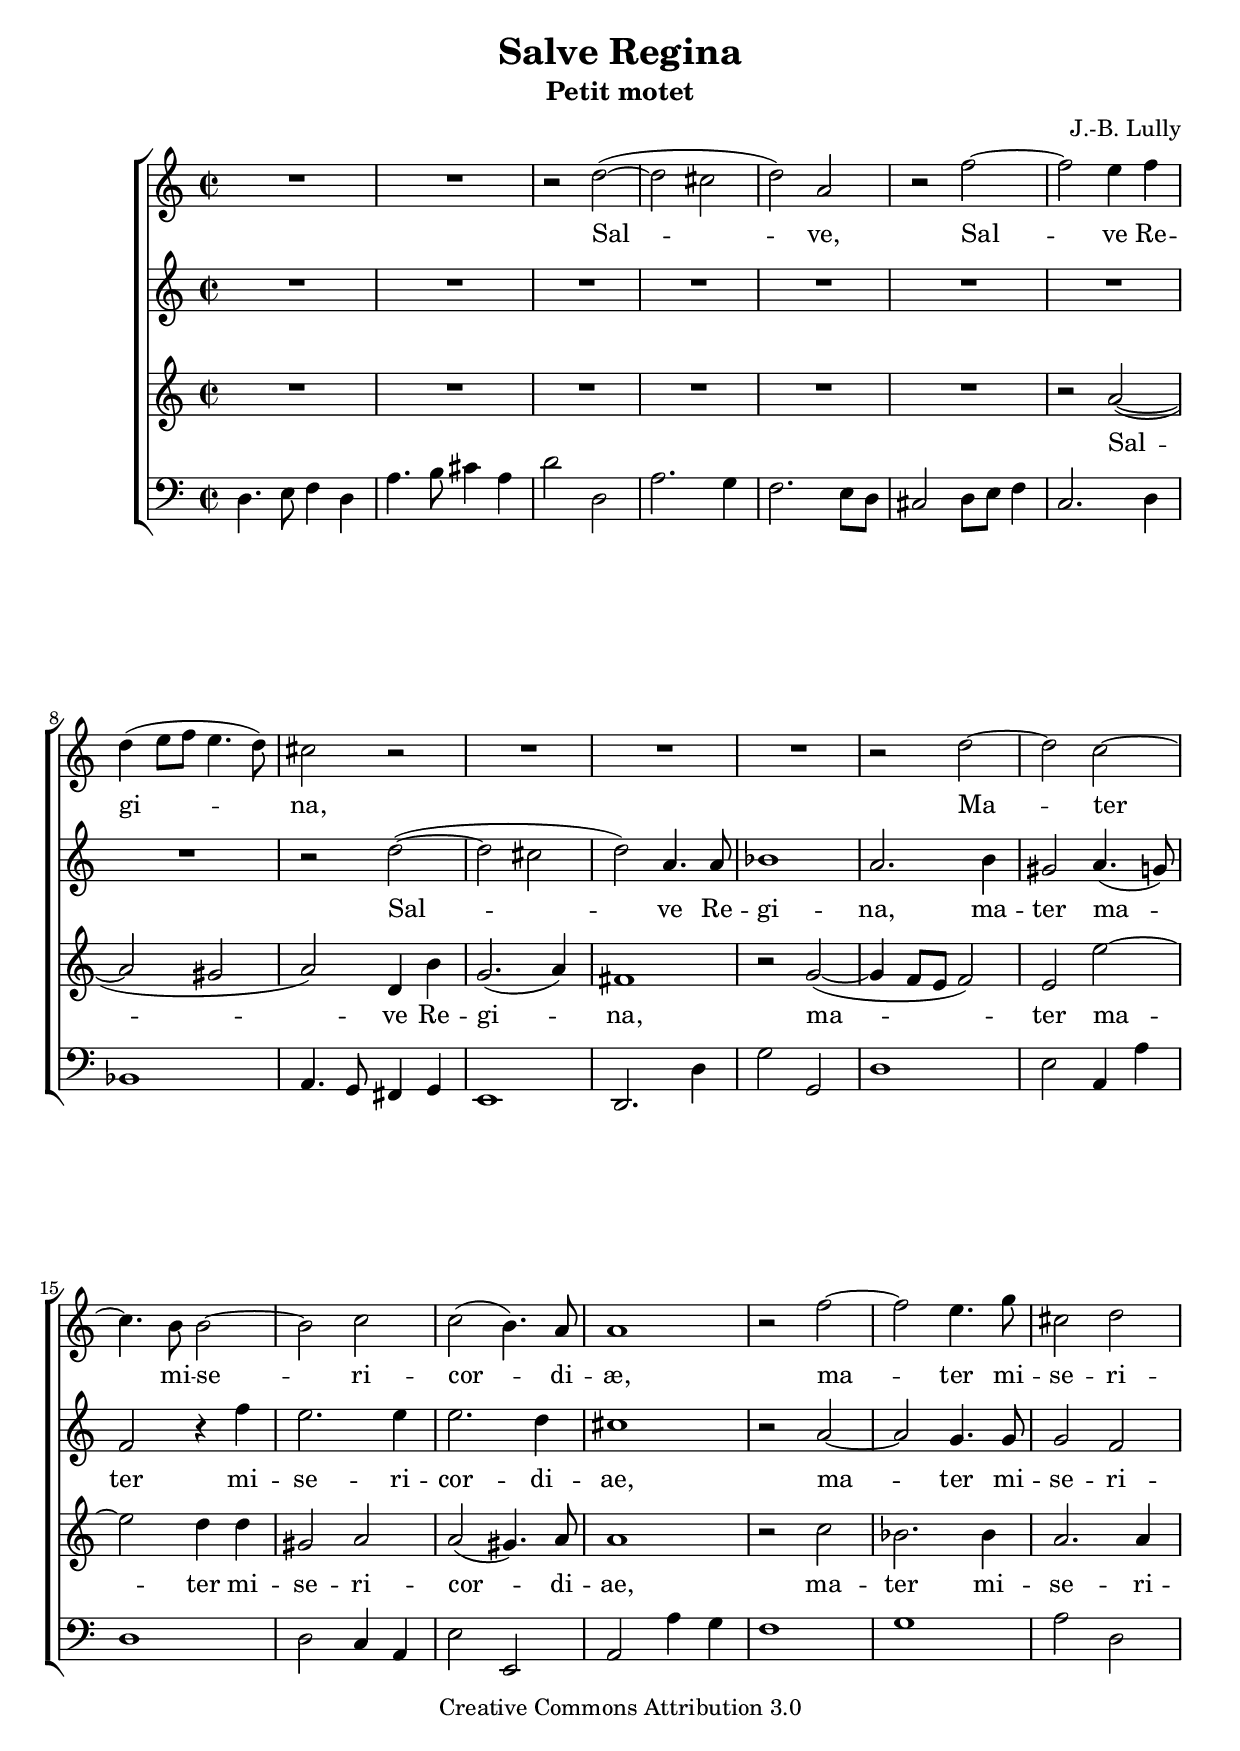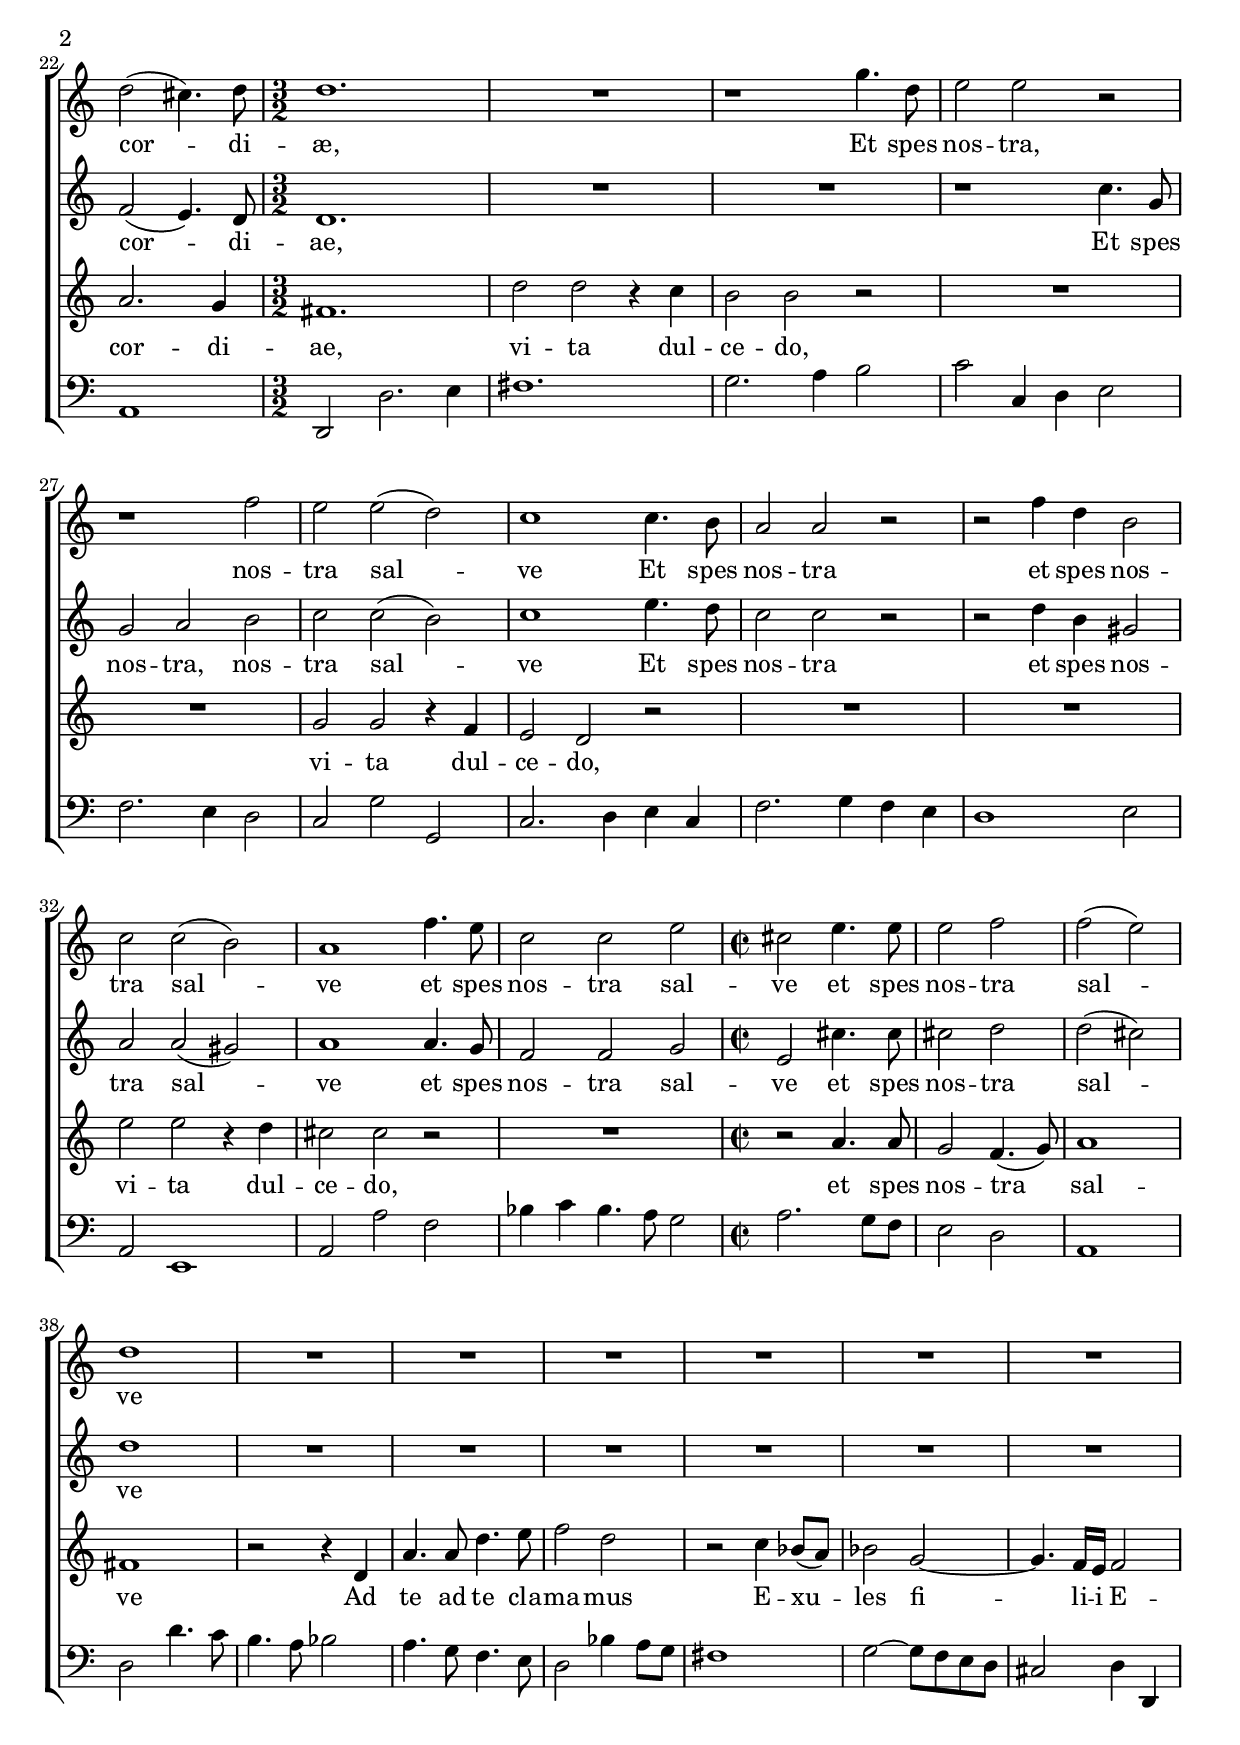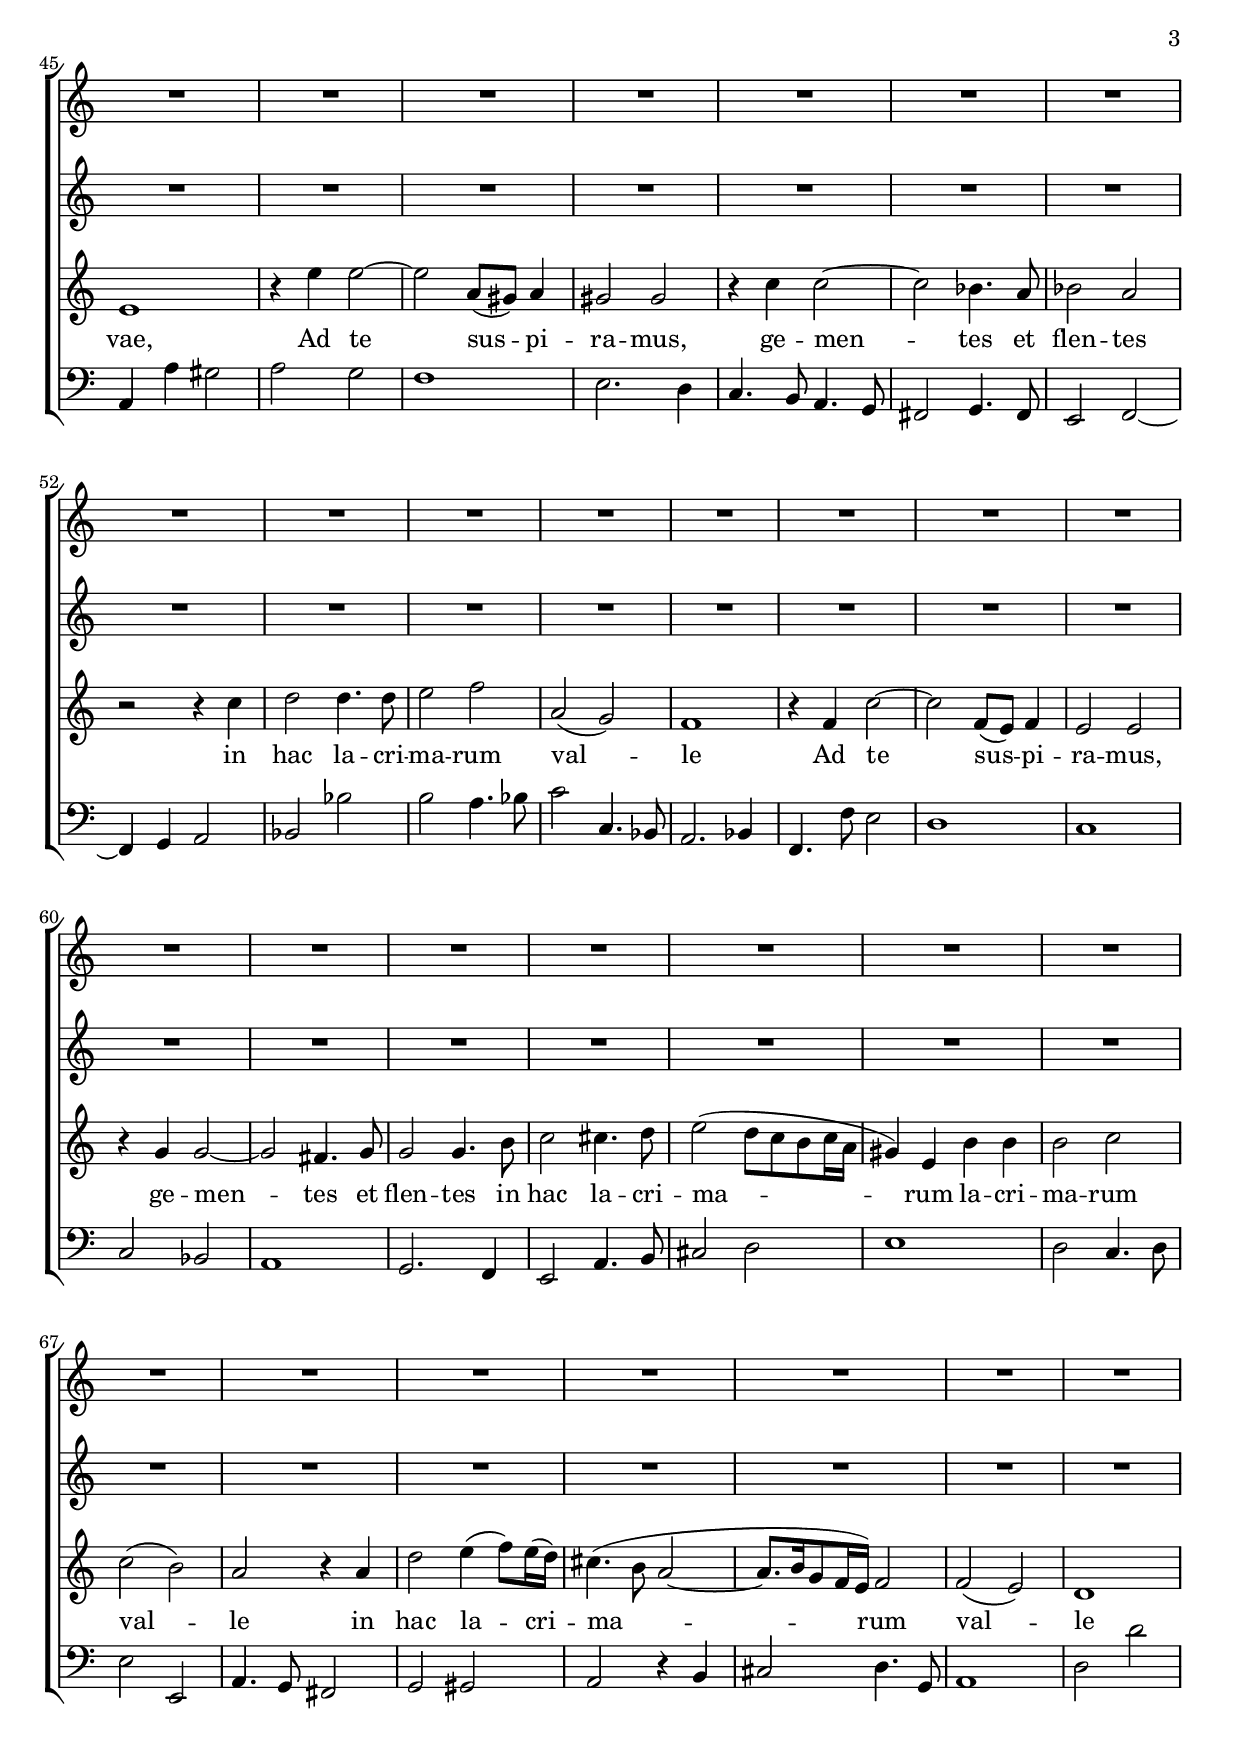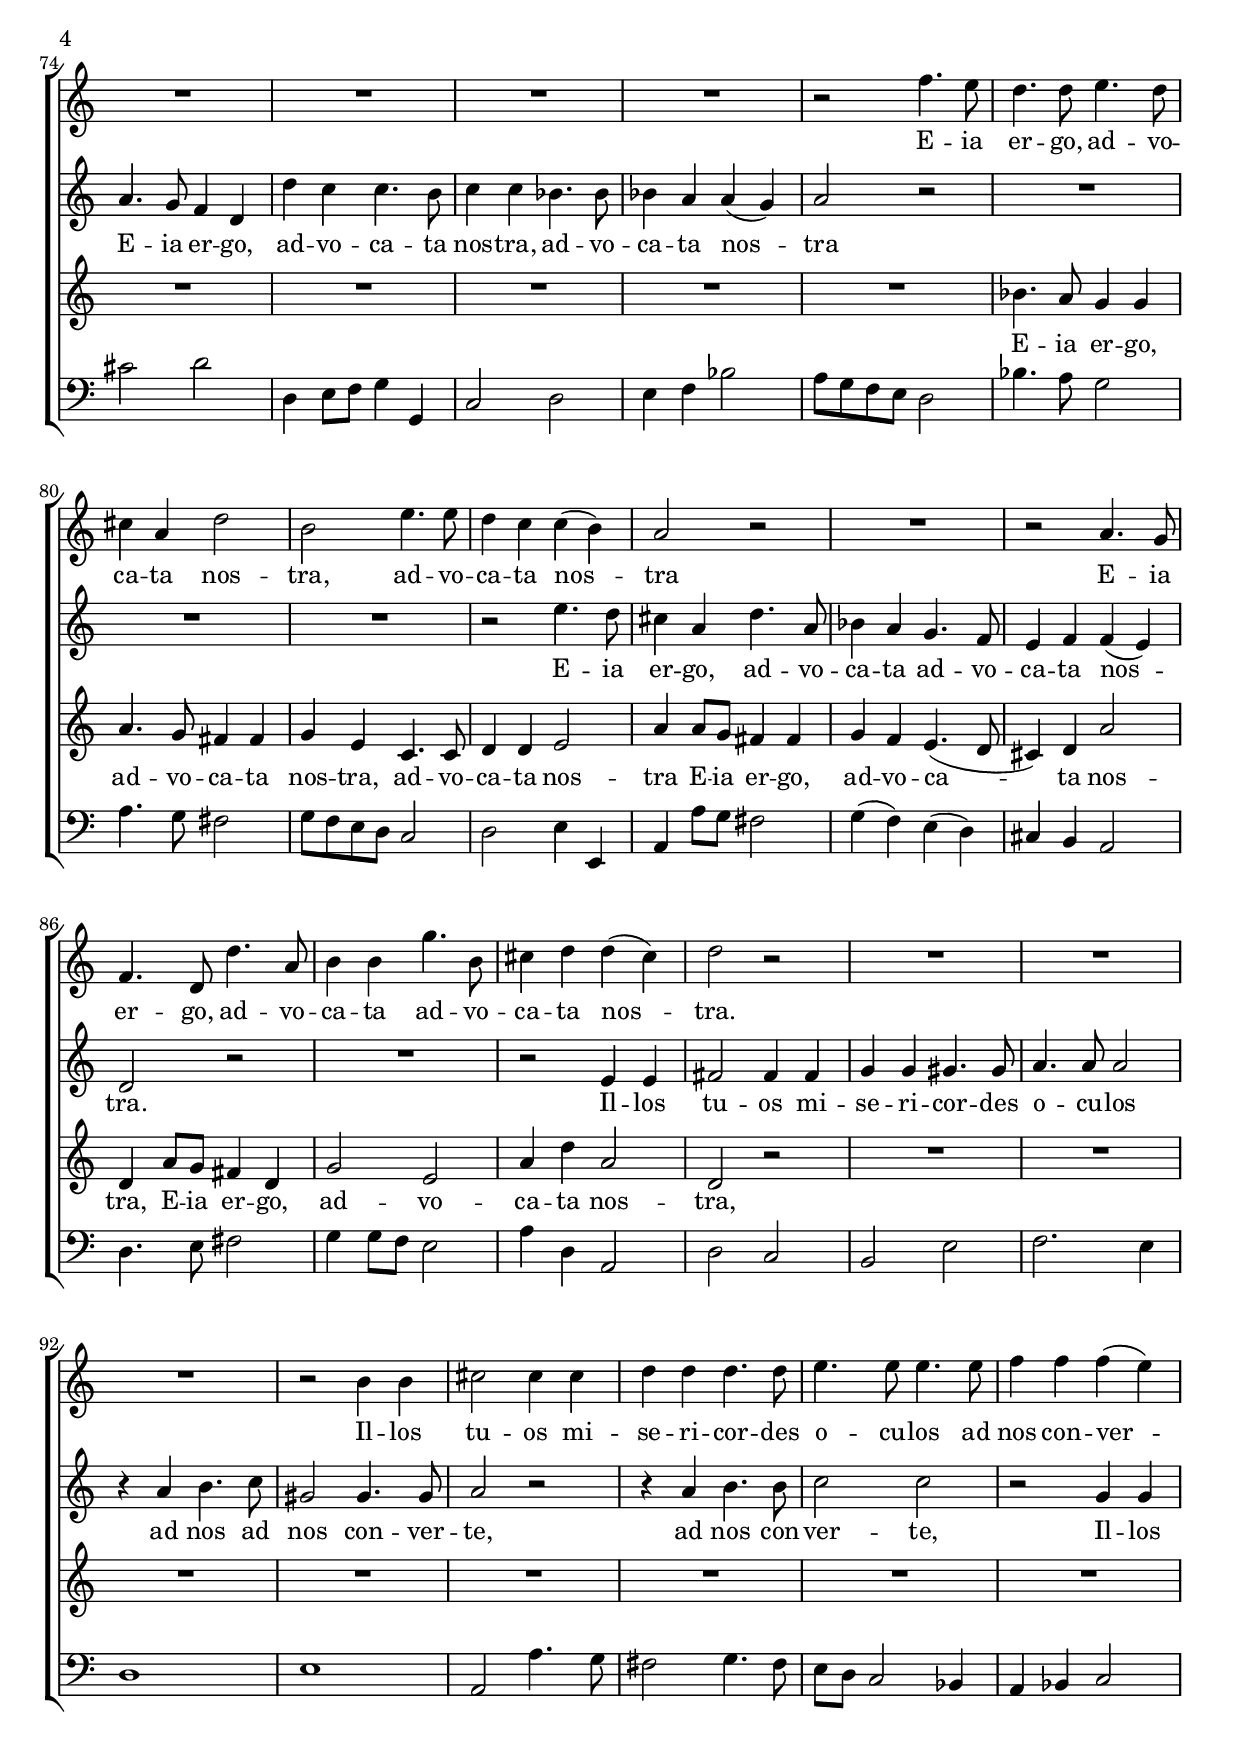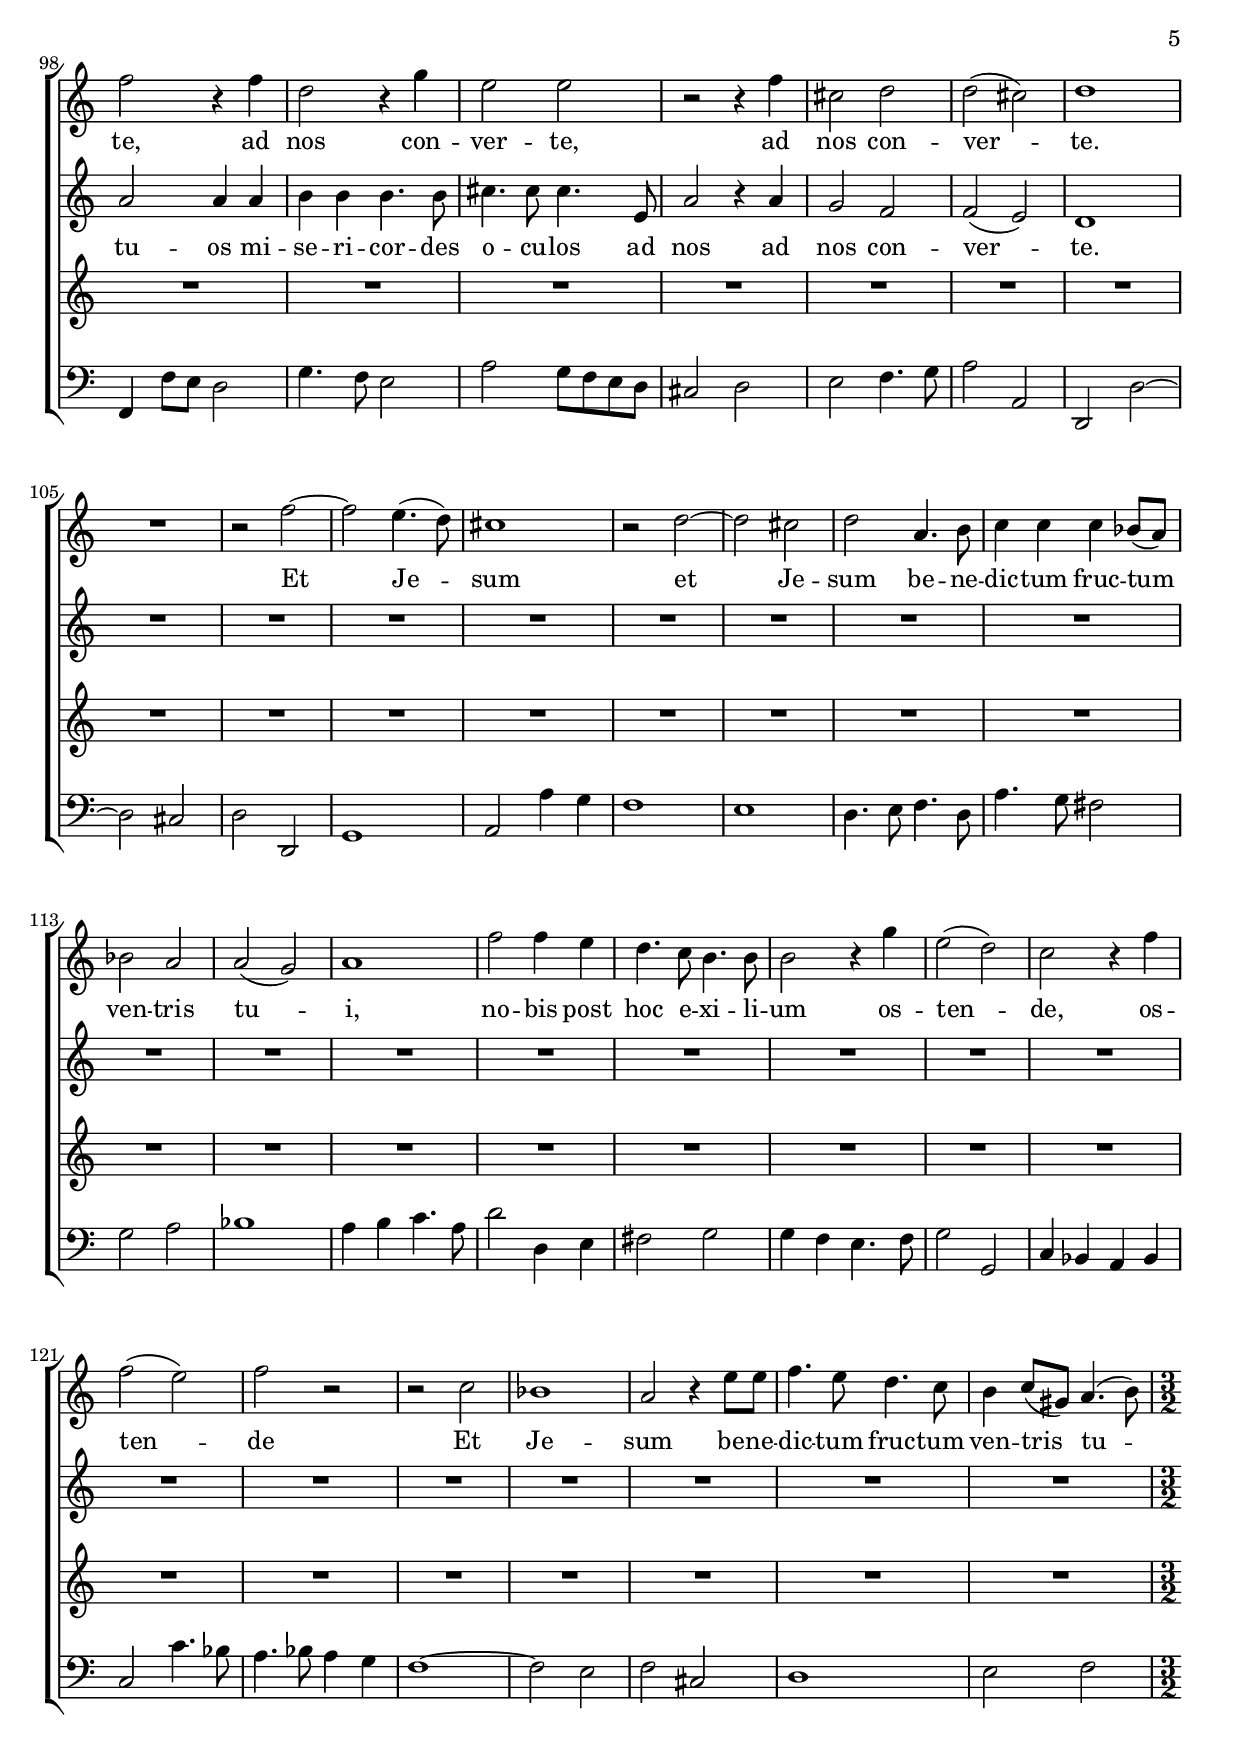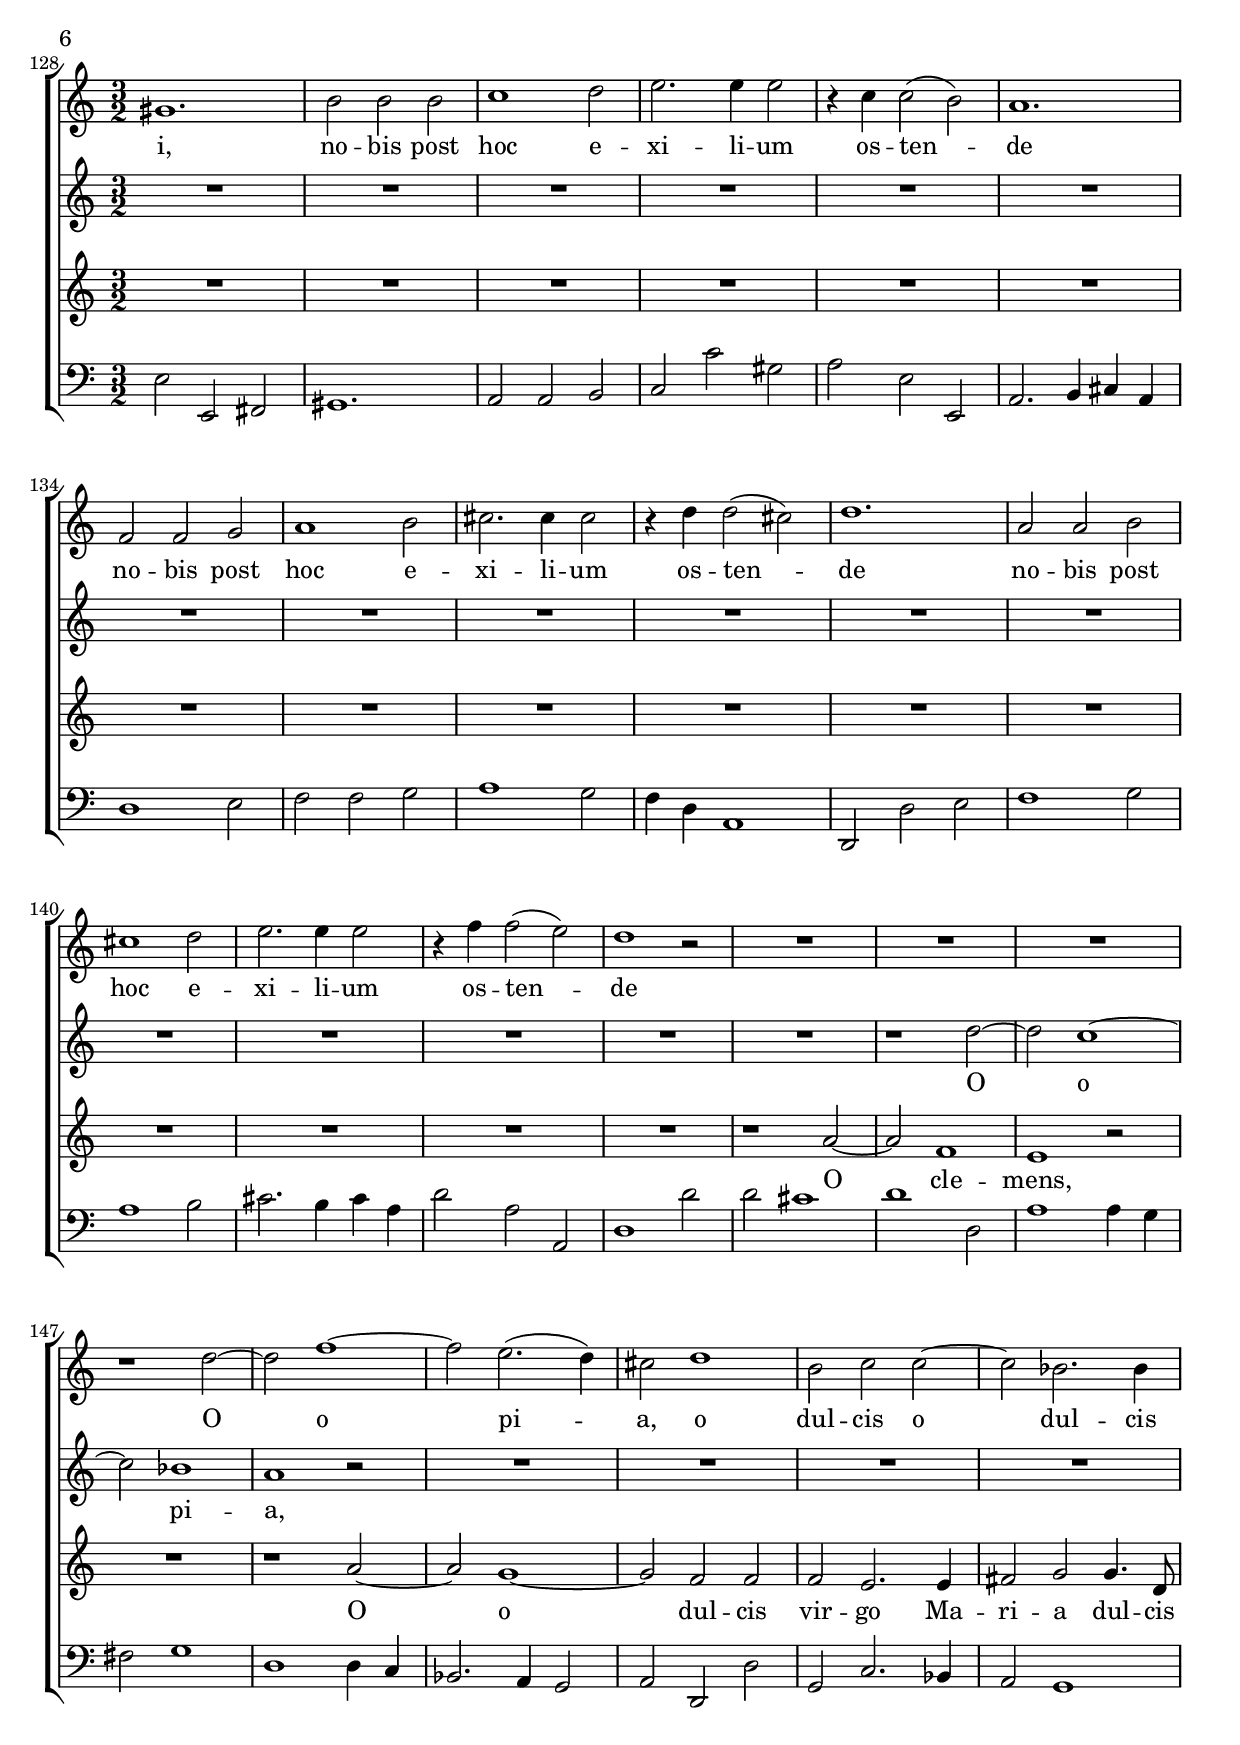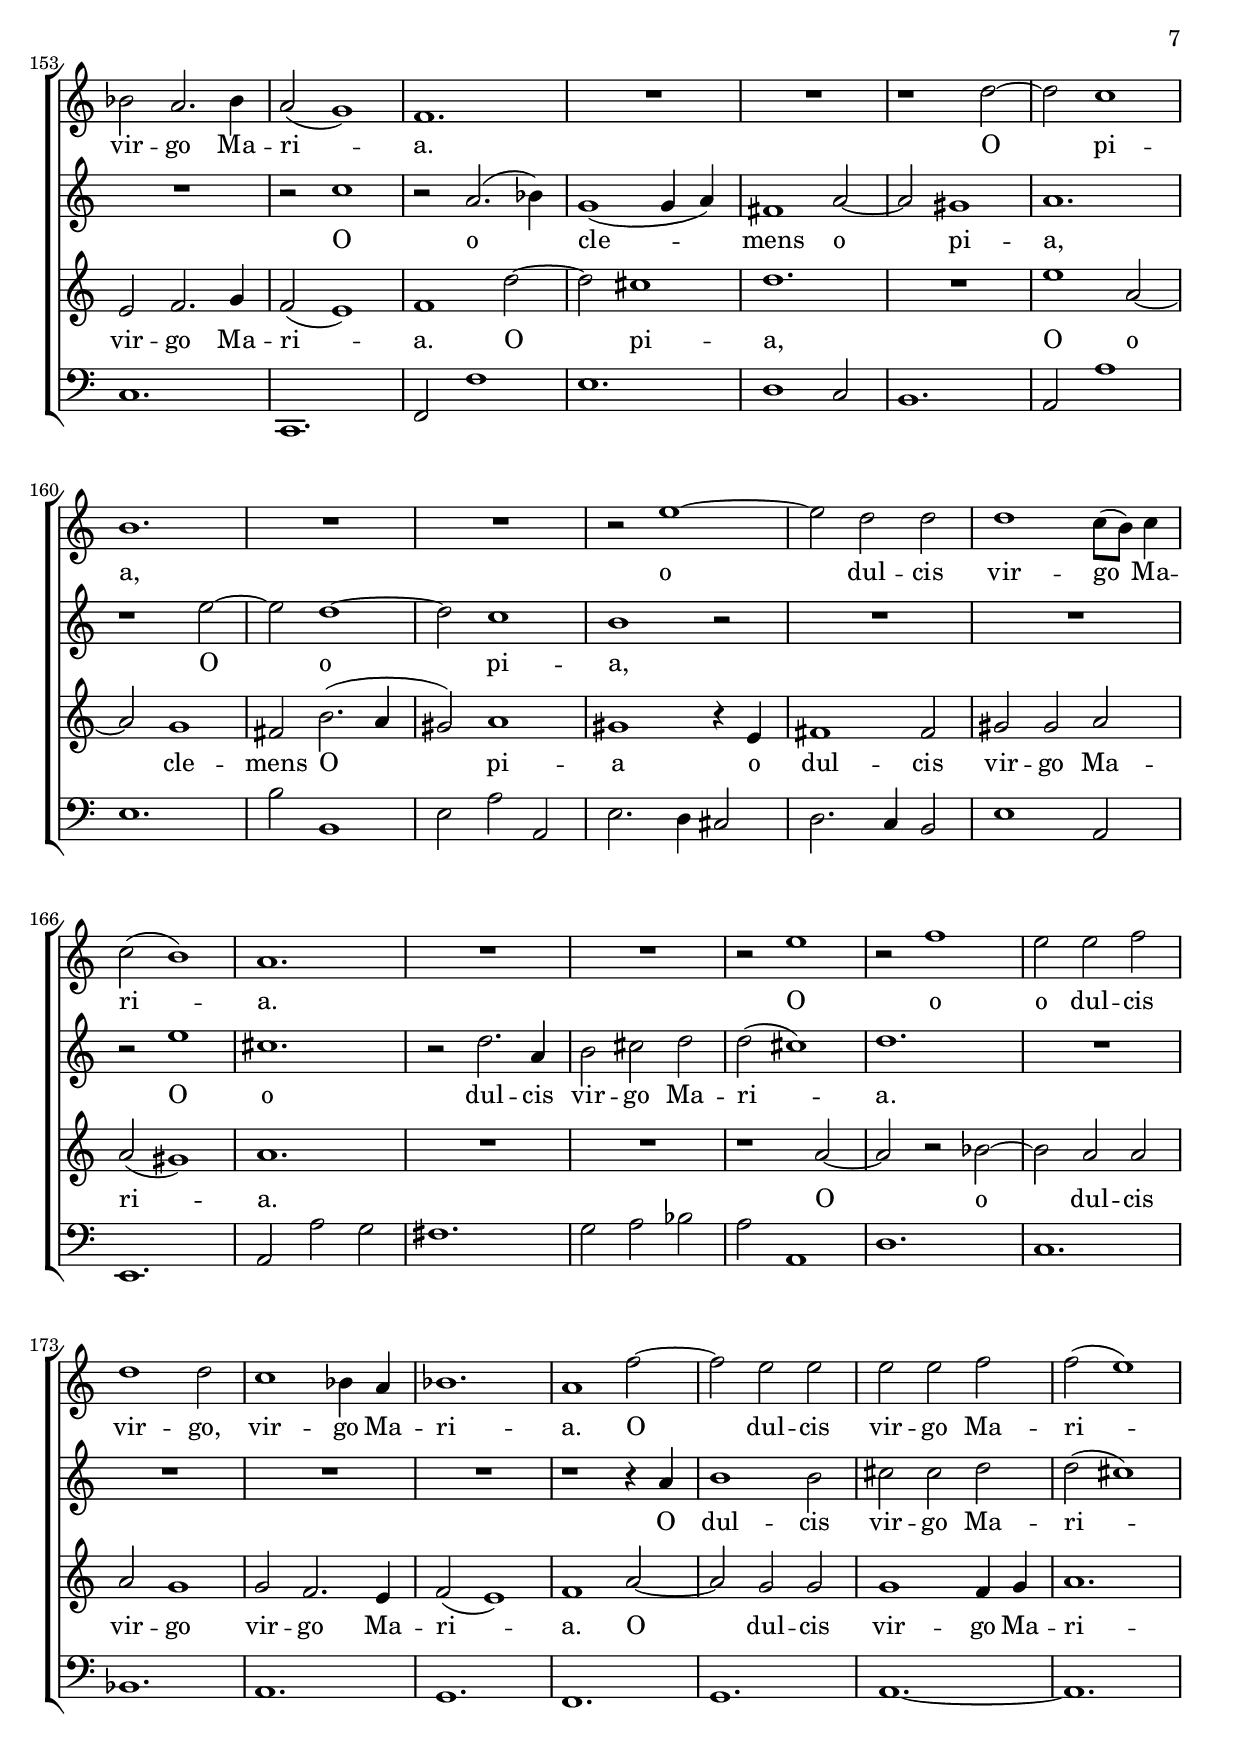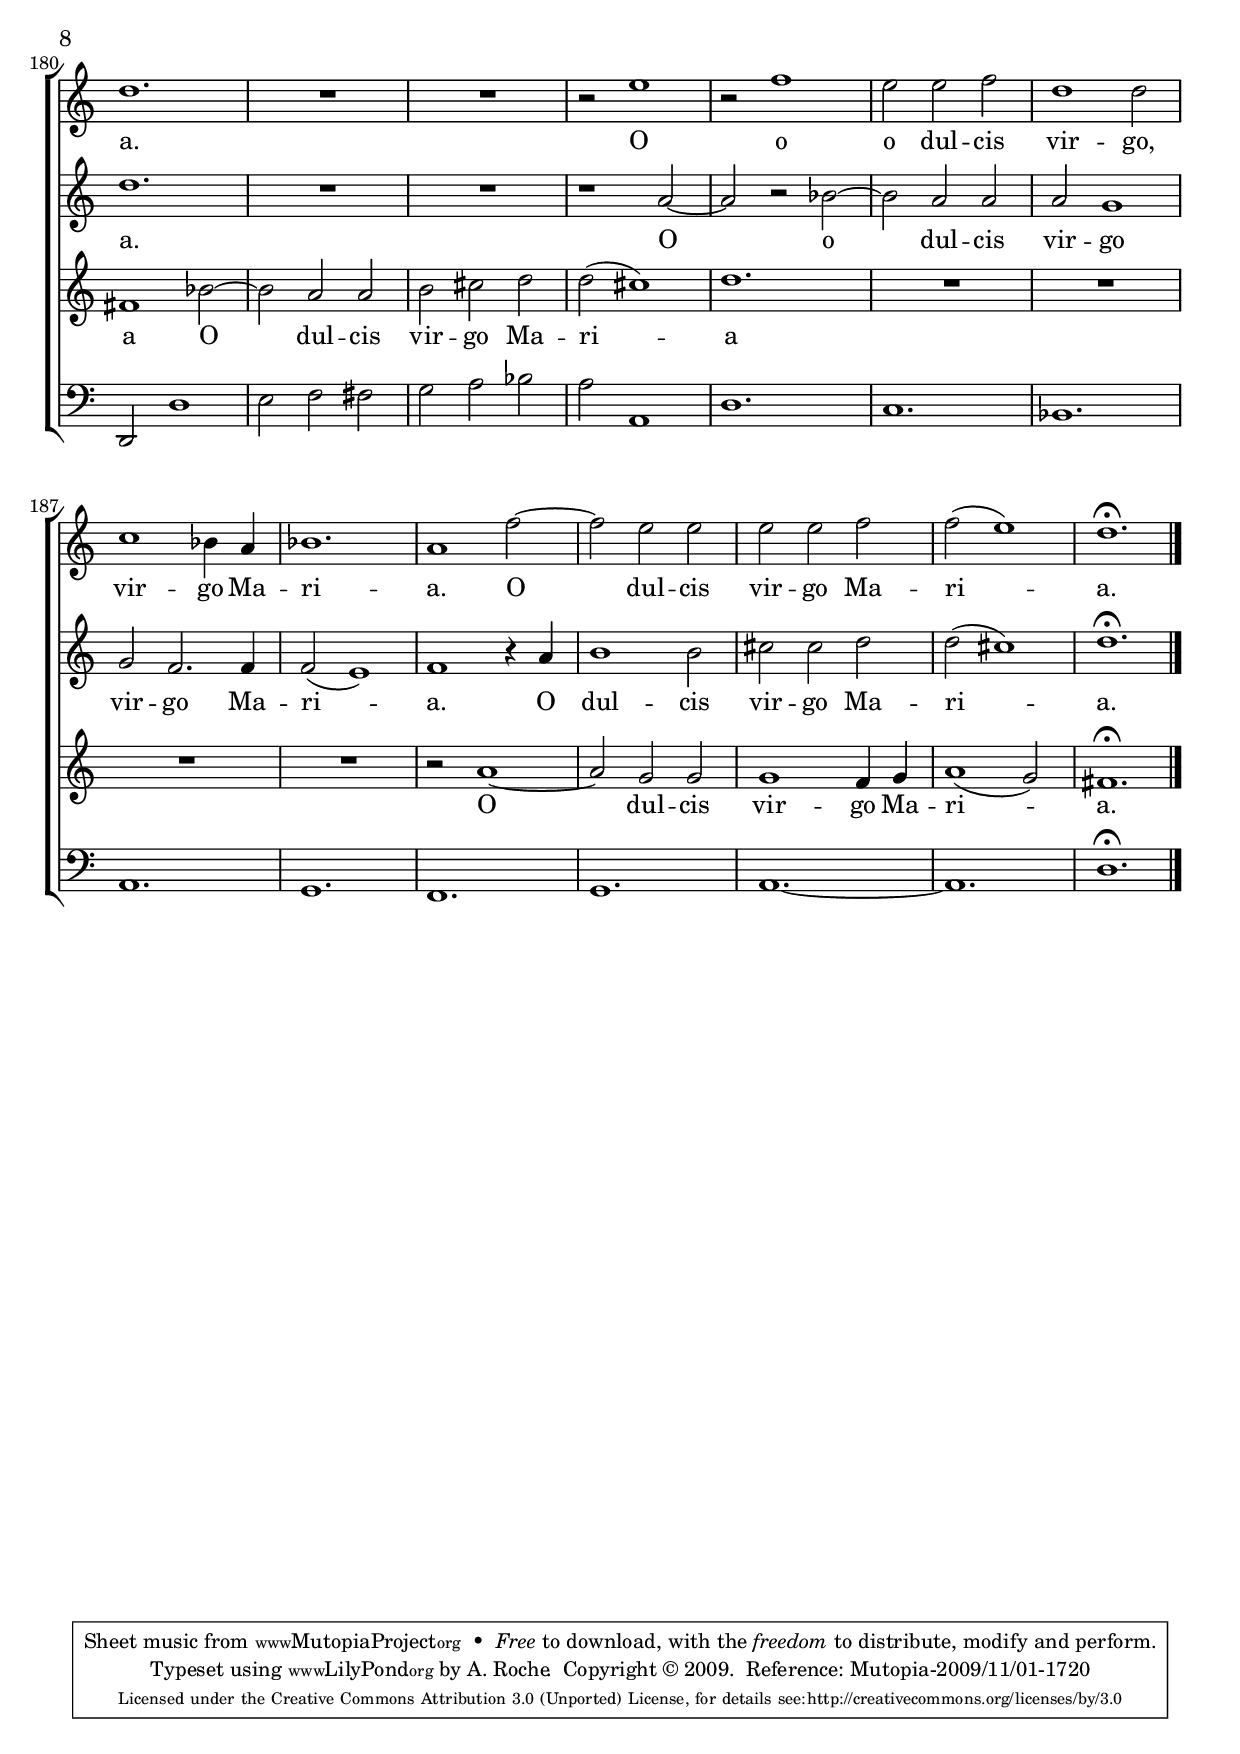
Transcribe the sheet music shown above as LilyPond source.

% Created on Fri Oct 30 18:05:43 CET 2009
\version "2.12.0"

\header {
	title = "Salve Regina" 
	subtitle = "Petit motet" 
 	composer = "J.-B. Lully" 
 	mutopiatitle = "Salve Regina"
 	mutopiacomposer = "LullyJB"
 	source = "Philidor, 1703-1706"
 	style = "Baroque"
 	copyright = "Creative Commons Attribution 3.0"
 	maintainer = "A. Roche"

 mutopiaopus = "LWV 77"
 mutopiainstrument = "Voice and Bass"
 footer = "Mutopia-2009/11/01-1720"
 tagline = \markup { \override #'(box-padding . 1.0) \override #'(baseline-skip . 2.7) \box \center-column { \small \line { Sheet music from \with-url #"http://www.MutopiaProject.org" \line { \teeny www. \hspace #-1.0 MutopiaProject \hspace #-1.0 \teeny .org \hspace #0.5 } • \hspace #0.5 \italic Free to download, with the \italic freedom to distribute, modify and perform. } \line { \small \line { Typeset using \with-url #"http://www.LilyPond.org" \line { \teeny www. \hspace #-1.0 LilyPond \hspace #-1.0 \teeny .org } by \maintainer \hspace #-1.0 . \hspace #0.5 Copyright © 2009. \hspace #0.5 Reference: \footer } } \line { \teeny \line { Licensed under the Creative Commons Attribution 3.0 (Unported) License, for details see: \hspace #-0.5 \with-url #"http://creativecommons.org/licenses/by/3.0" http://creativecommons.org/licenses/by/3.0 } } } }
}

\include "italiano.ly"

verseS= \lyricmode {
	Sal -- ve, Sal -- ve Re -- gi -- na,
	Ma -- ter mi -- se -- ri -- cor -- di -- æ,
	ma -- ter mi -- se -- ri -- cor -- di -- æ,
	Et spes nos -- tra, nos -- tra sal -- ve
	Et spes nos -- tra et spes nos -- tra sal -- ve
	et spes nos -- tra sal -- ve et spes nos -- tra sal -- ve
	E -- ia er -- go, ad -- vo -- ca -- ta nos -- tra,
	ad -- vo -- ca -- ta nos -- tra
	E -- ia er -- go, ad -- vo -- ca -- ta ad -- vo -- ca -- ta nos -- tra.
	Il -- los tu -- os mi -- se -- ri -- cor -- des o -- cu -- los
	ad nos con -- ver -- te, ad nos con -- ver -- te, ad nos con -- ver -- te.
	Et Je -- sum et Je -- sum be -- ne -- dic -- tum fruc -- tum
	ven -- tris tu -- i,
	no -- bis post hoc e -- xi -- li -- um
	os -- ten -- de, os -- ten -- de
	Et Je -- sum be -- ne -- dic -- tum fruc -- tum
	ven -- tris tu -- i,
	no -- bis post hoc e -- xi -- li -- um os -- ten -- de
	no -- bis post hoc e -- xi -- li -- um os -- ten -- de
	no -- bis post hoc e -- xi -- li -- um os -- ten -- de
	O o pi -- a, o dul -- cis o dul -- cis vir -- go Ma -- ri -- a.
	O pi -- a, o dul -- cis vir -- go Ma -- ri -- a.
	O o o dul -- cis vir -- go, vir -- go Ma -- ri -- a.
	O dul -- cis vir -- go Ma -- ri -- a.
	O o o dul -- cis vir -- go, vir -- go Ma -- ri -- a.
	O dul -- cis vir -- go Ma -- ri -- a.
}

verseM= \lyricmode {
	Sal -- ve Re -- gi -- na,
	ma -- ter ma -- ter mi -- se -- ri -- cor -- di -- ae,
	ma -- ter mi -- se -- ri -- cor -- di -- ae,
	Et spes nos -- tra, nos -- tra sal -- ve
	Et spes nos -- tra et spes nos -- tra sal -- ve et spes nos -- tra sal -- ve
	et spes nos -- tra sal -- ve
	E -- ia er -- go, ad -- vo -- ca -- ta nos -- tra,
	ad -- vo -- ca -- ta nos -- tra
	E -- ia er -- go, ad -- vo -- ca -- ta ad -- vo -- ca -- ta nos -- tra.
	Il -- los tu -- os mi -- se -- ri -- cor -- des o -- cu -- los
	ad nos ad nos con -- ver -- te, ad nos con -- ver -- te,
	Il -- los tu -- os mi -- se -- ri -- cor -- des o -- cu -- los
	ad nos ad nos con -- ver -- te.
	O o pi -- a,
	O o cle -- mens
	o pi -- a, O o pi -- a,
	O o dul -- cis vir -- go Ma -- ri -- a.
	O dul -- cis vir -- go Ma -- ri -- a.
	O o dul -- cis vir -- go vir -- go Ma -- ri -- a.
	O dul -- cis vir -- go Ma -- ri -- a.
}

verseA= \lyricmode {
	Sal -- ve Re -- gi -- na,
	ma -- ter ma -- ter mi -- se -- ri -- cor -- di -- ae,
	ma -- ter mi -- se -- ri -- cor -- di -- ae,
	vi -- ta dul -- ce -- do, vi -- ta dul -- ce -- do,
	vi -- ta dul -- ce -- do,
	et spes nos -- tra sal -- ve
	Ad te ad te cla -- ma -- mus
	E -- xu -- les fi -- li -- i E -- vae,
	Ad te sus -- pi -- ra -- mus,
	ge -- men -- tes et flen -- tes
	in hac la -- cri -- ma -- rum val -- le
	Ad te sus -- pi -- ra -- mus,
	ge -- men -- tes et flen -- tes
	in hac la -- cri -- ma -- rum la -- cri -- ma -- rum val -- le
	in hac la -- cri -- ma -- rum val -- le
	E -- ia er -- go, ad -- vo -- ca -- ta nos -- tra,
	ad -- vo -- ca -- ta nos -- tra
	E -- ia er -- go, ad -- vo -- ca -- ta nos -- tra,
	E -- ia er -- go, ad -- vo -- ca -- ta nos -- tra,
	O cle -- mens,
	O o dul -- cis vir -- go Ma -- ri -- a
	dul -- cis vir -- go Ma -- ri -- a.
	O pi -- a, O o cle -- mens
	O pi -- a o dul -- cis vir -- go Ma -- ri -- a.
	O o dul -- cis vir -- go vir -- go Ma -- ri -- a.
	O dul -- cis vir -- go Ma -- ri -- a 
	O dul -- cis vir -- go Ma -- ri -- a
	O dul -- cis vir -- go Ma -- ri -- a.
}
 

staffSoprano = \new Staff {
	\time 2/2
	%\set Staff.instrumentName = "Soprano"
	\set Staff.midiInstrument = "flute"
	\key do \major
	\clef treble
	\relative do' { 	
		\context Voice = "melodySop" {
			\dynamicUp
			R1
			R1
			r2 re'~(
			re dod
			re) la
			r fa'~
			fa mi4 fa
			re( mi8 fa mi4. re8)
			dod2 r
			R1*3
			r2 re~
			re do~
			do4. si8 si2~
			si do
			do( si4.) la8
			la1
			r2 fa'~
			fa mi4. sol8
			dod,2 re
			re( dod4.) re8
			\time 3/2 re1. |
			R1.
			r1 sol4. re8
			mi2 mi r
			r1 fa2
			mi mi( re)
			do1 do4. si8
			la2 la r
			r fa'4 re si2
			do do( si)
			la1 fa'4. mi8
			do2 do mi | 	%doute 2e do
			\time 2/2 dod mi4. mi8 |
			mi2 fa
			fa( mi)
			re1
			R1*39
			r2 fa4. mi8
			re4. re8 mi4. re8
			dod4 la re2
			si mi4. mi8
			re4 do do( si)
			la2 r
			R1
			r2 la4. sol8
			fa4. re8 re'4. la8
			si4 si sol'4. si,8
			dod4 re re( dod)
			re2 r
			R1*3
			r2 si4 si
			dod2 dod4 dod
			re re re4. re8
			mi4. mi8 mi4. mi8
			fa4 fa fa( mi)
			fa2 r4 fa
			re2 r4 sol
			mi2 mi
			r2 r4 fa
			dod2 re
			re( dod)
			re1
			R1
			r2 fa2~
			fa mi4.( re8)
			dod1
			r2 re~
			re dod
			re la4. si8
			do4 do do sib8( la)
			sib2 la
			la( sol)
			la1
			fa'2 fa4 mi
			re4. do8 si4. si8
			si2 r4 sol'
			mi2( re)
			do2 r4 fa
			fa2( mi)
			fa2 r |
			r do
			sib1
			la2 r4 mi'8 mi
			fa4. mi8 re4. do8
			si4 do8( sold) la4.( si8)
			\time 3/2 sold1.
			si2 si si
			do1 re2
			mi2. mi4 mi2
			r4 do do2( si) 
			la1.
			fa2 fa sol
			la1 si2
			dod2. dod4 dod2
			r4 re re2( dod)
			re1.
			la2 la si
			dod1 re2
			mi2. mi4 mi2
			r4 fa4 fa2( mi)
			re1 r2
			R1.*3
			r1 re2~
			re fa1~
			fa2 mi2.( re4)
			dod2 re1
			si2 do do~
			do sib2. sib4
			sib2 la2. sib4
			la2( sol1)
			fa1.
			R1.*2
			r1 re'2~
			re do1
			si1.
			R1.*2
			r2 mi1~
			mi2 re re
			re1 do8( si) do4
			do2( si1)
			la1.
			R1.*2
			r2 mi'1
			r2 fa1
			mi2 mi fa
			re1 re2
			do1 sib4 la
			sib1.
			la1 fa'2~
			fa mi mi
			mi mi fa
			fa( mi1)
			re1.
			R1.*2
			r2 mi1
			r2 fa1
			mi2 mi fa
			re1 re2
			do1 sib4 la
			sib1.
			la1 fa'2~
			fa mi mi
			mi mi fa
			fa( mi1)
			re1. \fermata
		}

	\bar "|."
	}

}
staffMezzosoprano = \new Staff {
	%\set Staff.instrumentName = "Mezzo-soprano"
	\set Staff.midiInstrument = "flute"
	\key do \major
	\clef treble
	\relative do' { 	
		\context Voice = "melodyMez" {
			\dynamicUp	
			R1*8
			r2 re'~(
			re dod
			re) la4. la8
			sib1
			la2. si4
			sold2 la4.( sol8) % doute sur le bécarre
			fa2 r4 fa'
			mi2. mi4
			mi2. re4
			dod1
			r2 la~
			la sol4. sol8
			sol2 fa
			fa( mi4.) re8
			re1.
			R1.*2
			r1 do'4. sol8
			sol2 la si
			do do( si)
			do1 mi4. re8
			do2 do r
			r re4 si sold2
			la la( sold)
			la1 la4. sol8
			fa2 fa sol |
			mi dod'4. dod8
			dod2 re
			re( dod)
			re1
			R1*35
			la4. sol8 fa4 re
			re' do do4. si8
			do4 do sib4. sib8
			sib4 la la( sol)
			la2 r
			R1*3
			r2 mi'4. re8
			dod4 la re4. la8
			sib4 la sol4. fa8
			mi4 fa fa( mi)
			re2 r
			R1
			r2 mi4 mi
			fad2 fad4 fad
			sol4 sol sold4. sold8
			la4. la8 la2
			r4 la si4. do8
			sold2 sold4. sold8
			la2 r
			r4 la si4. si8
			do2 do
			r 	sol4 sol
			la2 la4 la
			si si si4.si8
			dod4. dod8 dod4. mi,8
			la2 r4 la
			sol2 fa
			fa( mi)
			re1
			R1*23
			R1.*17
			r1 re'2~
			re do1~
			do2 sib1
			la1 r2
			R1.*5
			r2 do1
			r2 la2.( sib4)
			sol1( sol4 la)
			fad1 la2~
			la sold1
			la1.
			r1 mi'2~
			mi re1~
			re2 do1
			si1  r2
			R1.*2
			r2 mi1
			dod1.
			r2 re2. la4
			si2 dod re
			re( dod1)
			re1.
			R1.*4
			r1 r4 la
			si1 si2
			dod dod re
			re( dod1)
			re1.
			R1.*2
			r1 la2~
			la r sib~
			sib la la
			la sol1
			sol2 fa2. fa4
			fa2( mi1)
			fa r4 la
			si1 si2
			dod dod re
			re( dod1)
			re1. \fermata
		}

	\bar "|."
	}

}
staffAlto = \new Staff {
	%\set Staff.instrumentName = "Alto"
	\set Staff.midiInstrument = "flute"
	\key do \major
	\clef treble
	\relative do' { 	
		\context Voice = "melodyAlt" {
			\dynamicUp	
			R1*6
			r2 la'~( 
			la sold
			la) re,4 si'
			sol2.( la4)
			fad1
			r2 sol2~(
			sol4 fa8 mi fa2)
			mi mi'~
			mi re4 re
			sold,2 la
			la2( sold4.) la8
			la1
			r2 do
			sib2. sib4
			la2. la4
			la2. sol4
			fad1.
			re'2 re r4 do4
			si2 si r
			R1.*2
			sol2 sol r4 fa
			mi2 re r
			R1.*2
			mi'2 mi r4 re
			dod2 dod r
			R1.
			r2 la4. la8
			sol2 fa4.( sol8)
			la1
			fad
			r2 r4 re
			la'4. la8 re4. mi8
			fa2 re
			r2 do4 sib8( la)
			sib2 sol~
			sol4. fa16 mi fa2
			mi1
			r4 mi'4 mi2~
			mi la,8( sold) la4
			sold2 sold
			r4 do4 do2~
			do sib4. la8
			sib2 la
			r2 r4 do
			re2 re4. re8
			mi2 fa
			la,( sol)
			fa1
			r4 fa do'2~
			do fa,8( mi) fa4
			mi2 mi
			r4 sol sol2~
			sol fad4. sol8
			sol2 sol4. si8
			do2 dod4. re8
			mi2( re8 do si do16 la
			sold4) mi si' si
			si2 do
			do( si)
			la r4 la
			re2 mi4( fa8) mi16( re)
			dod4.( si8 la2~
			la8. si16 sol8 fa16 mi) fa2
			fa( mi)
			re1
			R1*5
			sib'4. la8 sol4 sol
			la4. sol8 fad4 fad
			sol4 mi do4. do8
			re4 re mi2
			la4 la8 sol fad4 fad
			sol4 fa mi4.( re8
			dod4) re la'2
			re,4 la'8 sol fad4 re
			sol2 mi
			la4 re la2
			re, r
			R1*38
			R1.*16
			r1 la'2~
			la fa1
			mi r2
			R1.
			r1 la2~
			la sol1~
			sol2 fa fa
			fa mi2. mi4
			fad2 sol sol4. re8
			mi2 fa2. sol4
			fa2( mi1)
			fa re'2~
			re dod1
			re1.
			R1.
			mi1 la,2~
			la sol1
			fad2 si2.( la4
			sold2) la1
			sold1 r4 mi
			fad1 fad2
			sold sold la
			la( sold1)
			la1.
			R1.*2
			r1 la2~
			la r sib~
			sib la la
			la sol1
			sol2 fa2. mi4
			fa2( mi1)
			fa la2~
			la sol sol
			sol1 fa4 sol
			la1.
			fad1 sib2~
			sib la la
			si dod re
			re( dod1)
			re1.
			R1.*4
			r2 la1~
			la2 sol sol
			sol1 fa4 sol
			la1( sol2)
			fad1. \fermata
		}

	\bar "|."
	}

}
staffVioloncelle = \new Staff {
	% \set Staff.instrumentName = "Violoncelle"
	\set Staff.midiInstrument = "clarinet"
	\key do \major
	\clef bass
	\relative do' { 	
		re,4. mi8 fa4 re
		la'4. si8 dod4 la
		re2 re,
		la'2. sol4
		fa2. mi8 re
		dod2 re8 mi fa4
		do2. re4
		sib1
		la4. sol8 fad4 sol
		mi1
		re2. re'4
		sol2 sol,
		re'1
		mi2 la,4 la'
		re,1
		re2 do4 la
		mi'2 mi,
		la la'4 sol
		fa1
		sol
		la2 re,
		la1
		re,2 re'2. mi4
		fad1.
		sol2. la4 si2
		do do,4 re mi2
		fa2. mi4 re2
		do sol' sol,
		do2. re4 mi do
		fa2. sol4 fa mi
		re1 mi2
		la, mi1
		la2 la' fa
		sib4 do sib4. la8 sol2 |
		la2. sol8 fa
		mi2 re
		la1
		re2 re'4. do8
		si4. la8 sib2
		la4. sol8 fa4. mi8
		re2 sib'4 la8 sol
		fad1
		sol2~ sol8 fa mi re
		dod2 re4 re,
		la' la' sold2
		la sol
		fa1
		mi2. re4
		do4. si8 la4. sol8
		fad2 sol4. fad8
		mi2 fa~
		fa4 sol la2
		sib sib'
		si la4. sib8
		do2 do,4. sib8
		la2. sib4
		fa4. fa'8 mi2
		re1
		do
		do2 sib
		la1
		sol2. fa4
		mi2 la4. si8
		dod2 re
		mi1
		re2 do4. re8
		mi2 mi,
		la4. sol8 fad2
		sol sold
		la r4 si
		dod2 re4. sol,8
		la1
		re2 re'
		dod re
		re,4 mi8 fa sol4 sol,
		do2 re
		mi4 fa sib2
		la8 sol fa mi re2
		sib'4. la8 sol2
		la4. sol8 fad2
		sol8 fa mi re do2
		re mi4 mi,
		la la'8 sol fad2
		sol4( fa) mi( re)
		dod si la2
		re4. mi8 fad2
		sol4 sol8 fa mi2
		la4 re, la2
		re do
		si mi
		fa2. mi4
		re1
		mi
		la,2 la'4. sol8
		fad2 sol4. fad8
		mi re do2 sib4
		la sib do2
		fa,4 fa'8 mi re2
		sol4. fa8 mi2
		la2 sol8 fa mi re
		dod2 re
		mi fa4. sol8
		la2 la,
		re, re'~
		re dod
		re re,
		sol1
		la2 la'4 sol
		fa1
		mi
		re4. mi8 fa4. re8
		la'4. sol8 fad2
		sol la 
		sib1
		la4 si do4. la8
		re2 re,4 mi
		fad2 sol
		sol4 fa mi4. fa8
		sol2 sol,
		do4 sib la sib
		do2 do'4. sib8
		la4. sib8 la4 sol
		fa1~
		fa2 mi
		fa dod
		re1
		mi2 fa
		mi mi, fad
		sold1.
		la2 la si
		do do' sold
		la mi mi,
		la2. si4 dod la
		re1 mi2
		fa fa sol
		la1 sol2
		fa4 re la1
		re,2 re' mi
		fa1 sol2
		la1 si2
		dod2. si4 dod la
		re2 la la,
		re1 re'2
		re dod1
		re re,2
		la'1 la4 sol
		fad2 sol1
		re1 re4 do
		sib2. la4 sol2
		la re, re'
		sol,2 do2. sib4
		la2 sol1
		do1.
		do,1.
		fa2 fa'1
		mi1.
		re1 do2
		si1.
		la2 la'1
		mi1.
		si'2 si,1
		mi2 la la,
		mi'2. re4 dod2
		re2. do4 si2
		mi1 la,2
		mi1.
		la2 la' sol
		fad1.
		sol2 la sib
		la la,1
		re1.
		do
		sib
		la
		sol
		fa
		sol
		la~
		la
		re,2 re'1
		mi2 fa fad
		sol la sib
		la la,1
		re1.
		do
		sib
		la
		sol
		fa
		sol
		la~
		la
		re \fermata
	\bar "|."
	}

}


\score { \new ChoirStaff
	<<
		\staffSoprano
		\context Lyrics = "lmelodySop" \lyricmode { \lyricsto "melodySop" \verseS }
		
		\staffMezzosoprano
		\context Lyrics = "lmelodyMez" \lyricmode { \lyricsto "melodyMez" \verseM }
		
		\staffAlto
		\context Lyrics = "lmelodyAlt" \lyricmode { \lyricsto "melodyAlt" \verseA }
		
		\staffVioloncelle
	>>
	
	\midi {
		\context {
		\Score
		tempoWholesPerMinute = #(ly:make-moment 60 2)
	    }

	}

  \layout {
  }
}

